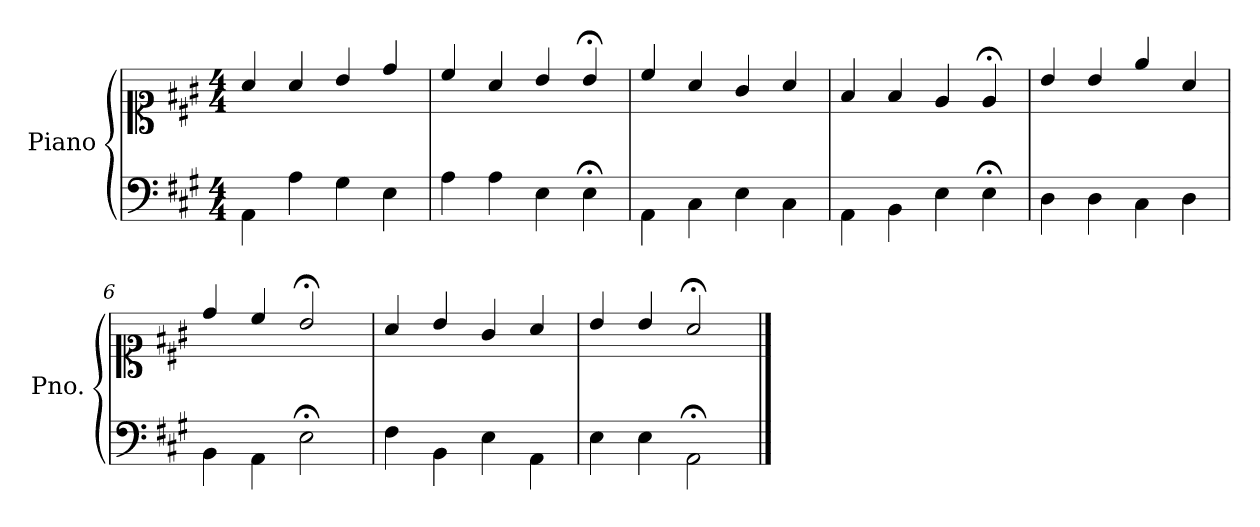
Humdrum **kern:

**kern	**kern
*part1	*part1
*staff2	*staff1
*I"Piano	*
*I'Pno.	*
*clefF4	*clefC1
*k[f#c#g#]	*k[f#c#g#]
*M4/4	*M4/4
=1	=1
4AA\	4a/
4A\	4a/
4G#\	4b/
4E\	4dd/
=2	=2
4A\	4cc#/
4A\	4a/
4E\	4b/
4E;\	4b;</
=3	=3
4AA\	4cc#/
4C#\	4a/
4E\	4g#/
4C#\	4a/
=4	=4
4AA\	4f#/
4BB\	4f#/
4E\	4e/
4E;\	4e;</
=5	=5
4D\	4b/
4D\	4b/
4C#\	4ee/
4D\	4a/
=6	=6
4BB\	4dd/
4AA\	4cc#/
2E;\	2b;</
=7	=7
4F#\	4a/
4BB\	4b/
4E\	4g#/
4AA\	4a/
=8	=8
4E\	4b/
4E\	4b/
2AA;\	2a;</
==	==
*-	*-
